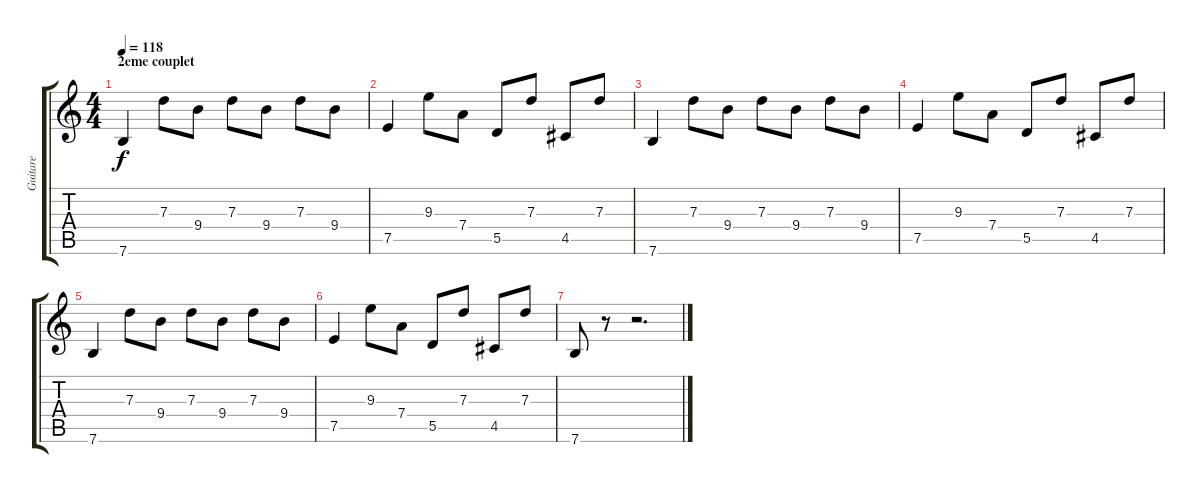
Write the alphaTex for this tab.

\track ("Guitare" "Guitare") {instrument distortionguitar}
\staff {score tabs}
\tuning (E4 B3 G3 D3 A2 E2) {hide}
\ts (4 4)
\section ("" "2eme couplet")
\tempo 118
\clef g2
\ks c
7.6.4{dy f instrument electricguitarmuted} 7.3.8 9.4.8 7.3.8 9.4.8 7.3.8 9.4.8 |
7.5.4 9.3.8 7.4.8 5.5.8 7.3.8 4.5.8 7.3.8 |
7.6.4 7.3.8 9.4.8 7.3.8 9.4.8 7.3.8 9.4.8 |
7.5.4 9.3.8 7.4.8 5.5.8 7.3.8 4.5.8 7.3.8 |
7.6.4 7.3.8 9.4.8 7.3.8 9.4.8 7.3.8 9.4.8 |
7.5.4 9.3.8 7.4.8 5.5.8 7.3.8 4.5.8 7.3.8 |
7.6.8 r.8 r.2{d}
